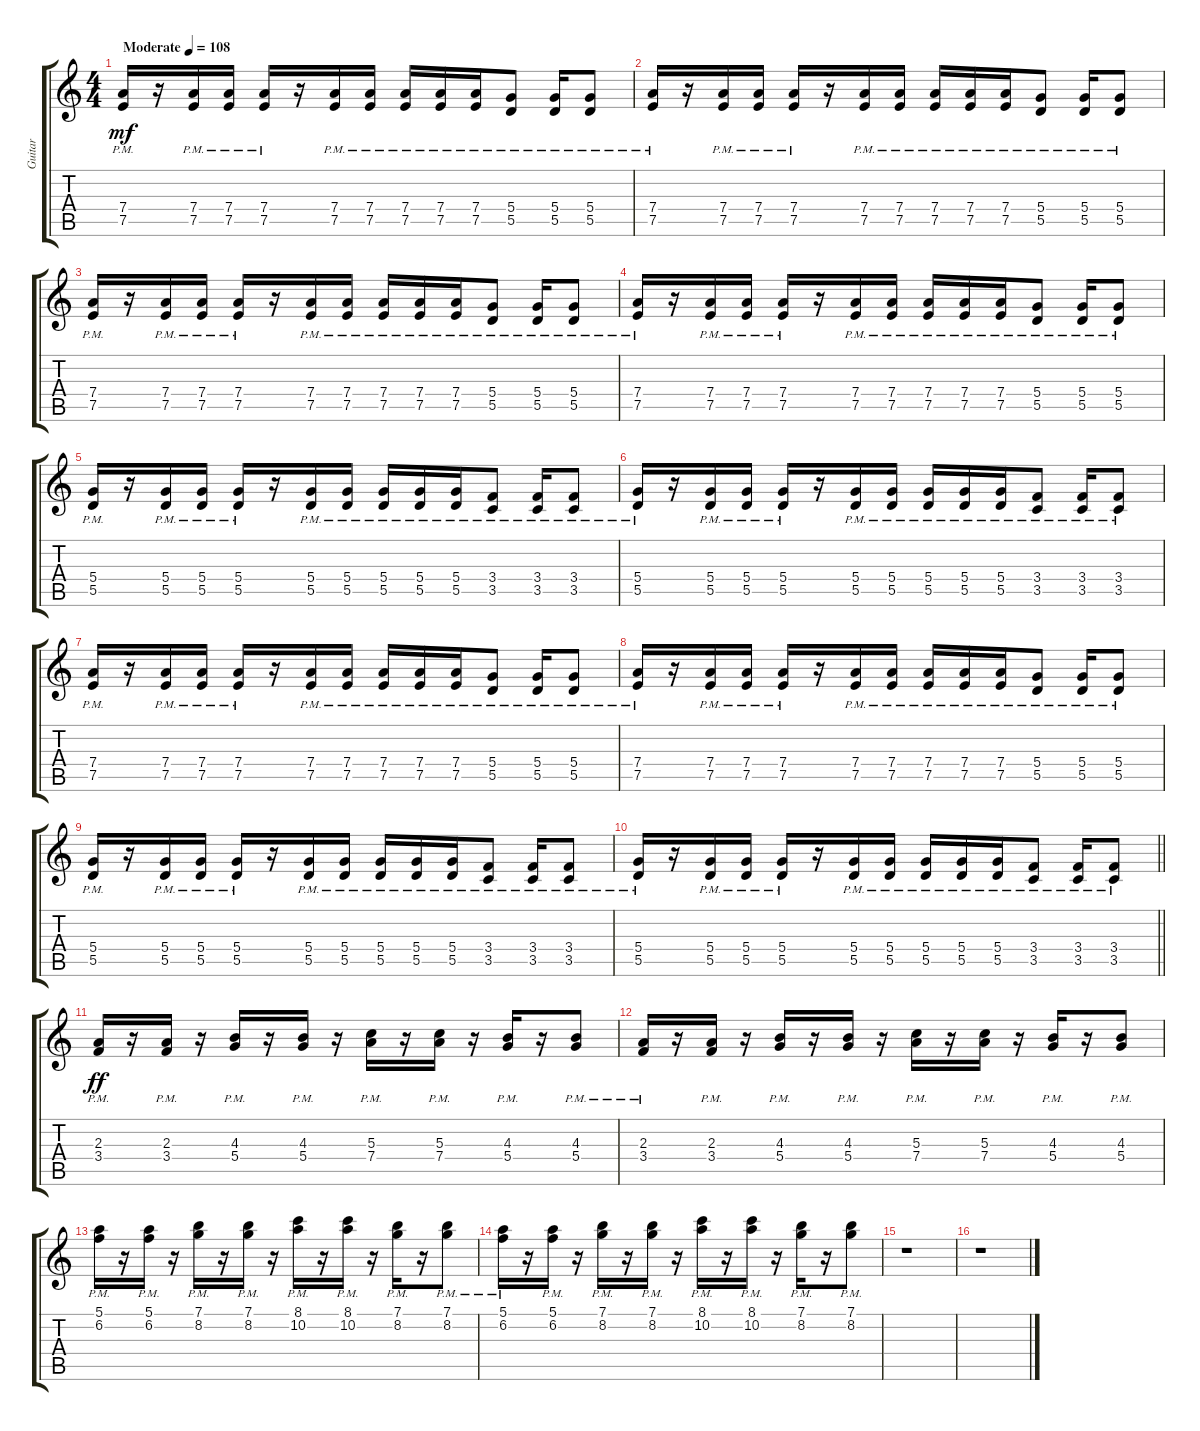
\track ("Guitar" "Guitar") {instrument electricguitarmuted}
\staff {score tabs}
\tuning (E4 B3 G3 D3 A2 E2) {hide}
\ts (4 4)
\tempo (108 "Moderate")
\clef g2
\ks c
(7.4{pm} 7.5).16{dy mf instrument electricguitarmuted} r.16 (7.4{pm} 7.5).16 (7.4{pm} 7.5).16 (7.4{pm} 7.5).16 r.16 (7.4{pm} 7.5).16 (7.4{pm} 7.5).16 (7.4{pm} 7.5).16 (7.4{pm} 7.5).16 (7.4{pm} 7.5).16 (5.4{pm} 5.5).8 (5.4{pm} 5.5).16 (5.4{pm} 5.5).8 |
(7.4{pm} 7.5).16 r.16 (7.4{pm} 7.5).16 (7.4{pm} 7.5).16 (7.4{pm} 7.5).16 r.16 (7.4{pm} 7.5).16 (7.4{pm} 7.5).16 (7.4{pm} 7.5).16 (7.4{pm} 7.5).16 (7.4{pm} 7.5).16 (5.4{pm} 5.5).8 (5.4{pm} 5.5).16 (5.4{pm} 5.5).8 |
(7.4{pm} 7.5).16 r.16 (7.4{pm} 7.5).16 (7.4{pm} 7.5).16 (7.4{pm} 7.5).16 r.16 (7.4{pm} 7.5).16 (7.4{pm} 7.5).16 (7.4{pm} 7.5).16 (7.4{pm} 7.5).16 (7.4{pm} 7.5).16 (5.4{pm} 5.5).8 (5.4{pm} 5.5).16 (5.4{pm} 5.5).8 |
(7.4{pm} 7.5).16 r.16 (7.4{pm} 7.5).16 (7.4{pm} 7.5).16 (7.4{pm} 7.5).16 r.16 (7.4{pm} 7.5).16 (7.4{pm} 7.5).16 (7.4{pm} 7.5).16 (7.4{pm} 7.5).16 (7.4{pm} 7.5).16 (5.4{pm} 5.5).8 (5.4{pm} 5.5).16 (5.4{pm} 5.5).8 |
(5.4{pm} 5.5).16 r.16 (5.4{pm} 5.5).16 (5.4{pm} 5.5).16 (5.4{pm} 5.5).16 r.16 (5.4{pm} 5.5).16 (5.4{pm} 5.5).16 (5.4{pm} 5.5).16 (5.4{pm} 5.5).16 (5.4{pm} 5.5).16 (3.4{pm} 3.5).8 (3.4{pm} 3.5).16 (3.4{pm} 3.5).8 |
(5.4{pm} 5.5).16 r.16 (5.4{pm} 5.5).16 (5.4{pm} 5.5).16 (5.4{pm} 5.5).16 r.16 (5.4{pm} 5.5).16 (5.4{pm} 5.5).16 (5.4{pm} 5.5).16 (5.4{pm} 5.5).16 (5.4{pm} 5.5).16 (3.4{pm} 3.5).8 (3.4{pm} 3.5).16 (3.4{pm} 3.5).8 |
(7.4{pm} 7.5).16 r.16 (7.4{pm} 7.5).16 (7.4{pm} 7.5).16 (7.4{pm} 7.5).16 r.16 (7.4{pm} 7.5).16 (7.4{pm} 7.5).16 (7.4{pm} 7.5).16 (7.4{pm} 7.5).16 (7.4{pm} 7.5).16 (5.4{pm} 5.5).8 (5.4{pm} 5.5).16 (5.4{pm} 5.5).8 |
(7.4{pm} 7.5).16 r.16 (7.4{pm} 7.5).16 (7.4{pm} 7.5).16 (7.4{pm} 7.5).16 r.16 (7.4{pm} 7.5).16 (7.4{pm} 7.5).16 (7.4{pm} 7.5).16 (7.4{pm} 7.5).16 (7.4{pm} 7.5).16 (5.4{pm} 5.5).8 (5.4{pm} 5.5).16 (5.4{pm} 5.5).8 |
(5.4{pm} 5.5).16 r.16 (5.4{pm} 5.5).16 (5.4{pm} 5.5).16 (5.4{pm} 5.5).16 r.16 (5.4{pm} 5.5).16 (5.4{pm} 5.5).16 (5.4{pm} 5.5).16 (5.4{pm} 5.5).16 (5.4{pm} 5.5).16 (3.4{pm} 3.5).8 (3.4{pm} 3.5).16 (3.4{pm} 3.5).8 |
\barLineRight lightlight
(5.4{pm} 5.5).16 r.16 (5.4{pm} 5.5).16 (5.4{pm} 5.5).16 (5.4{pm} 5.5).16 r.16 (5.4{pm} 5.5).16 (5.4{pm} 5.5).16 (5.4{pm} 5.5).16 (5.4{pm} 5.5).16 (5.4{pm} 5.5).16 (3.4{pm} 3.5).8 (3.4{pm} 3.5).16 (3.4{pm} 3.5).8 |
(2.3{pm} 3.4).16{dy ff} r.16 (2.3{pm} 3.4{pm}).16 r.16 (4.3{pm} 5.4{pm}).16 r.16 (4.3{pm} 5.4{pm}).16 r.16 (5.3{pm} 7.4{pm}).16 r.16 (5.3{pm} 7.4{pm}).16 r.16 (4.3{pm} 5.4{pm}).16 r.16 (4.3{pm} 5.4{pm}).8 |
(2.3{pm} 3.4{pm}).16 r.16 (2.3{pm} 3.4{pm}).16 r.16 (4.3{pm} 5.4{pm}).16 r.16 (4.3{pm} 5.4{pm}).16 r.16 (5.3{pm} 7.4{pm}).16 r.16 (5.3{pm} 7.4{pm}).16 r.16 (4.3{pm} 5.4{pm}).16 r.16 (4.3{pm} 5.4{pm}).8 |
(5.1{pm} 6.2{pm}).16 r.16 (5.1{pm} 6.2{pm}).16 r.16 (7.1{pm} 8.2{pm}).16 r.16 (7.1{pm} 8.2{pm}).16 r.16 (8.1{pm} 10.2{pm}).16 r.16 (8.1{pm} 10.2{pm}).16 r.16 (7.1{pm} 8.2{pm}).16 r.16 (7.1{pm} 8.2{pm}).8 |
(5.1{pm} 6.2{pm}).16 r.16 (5.1{pm} 6.2{pm}).16 r.16 (7.1{pm} 8.2{pm}).16 r.16 (7.1{pm} 8.2{pm}).16 r.16 (8.1{pm} 10.2{pm}).16 r.16 (8.1{pm} 10.2{pm}).16 r.16 (7.1{pm} 8.2{pm}).16 r.16 (7.1{pm} 8.2{pm}).8 |
r.1 |
r.1
